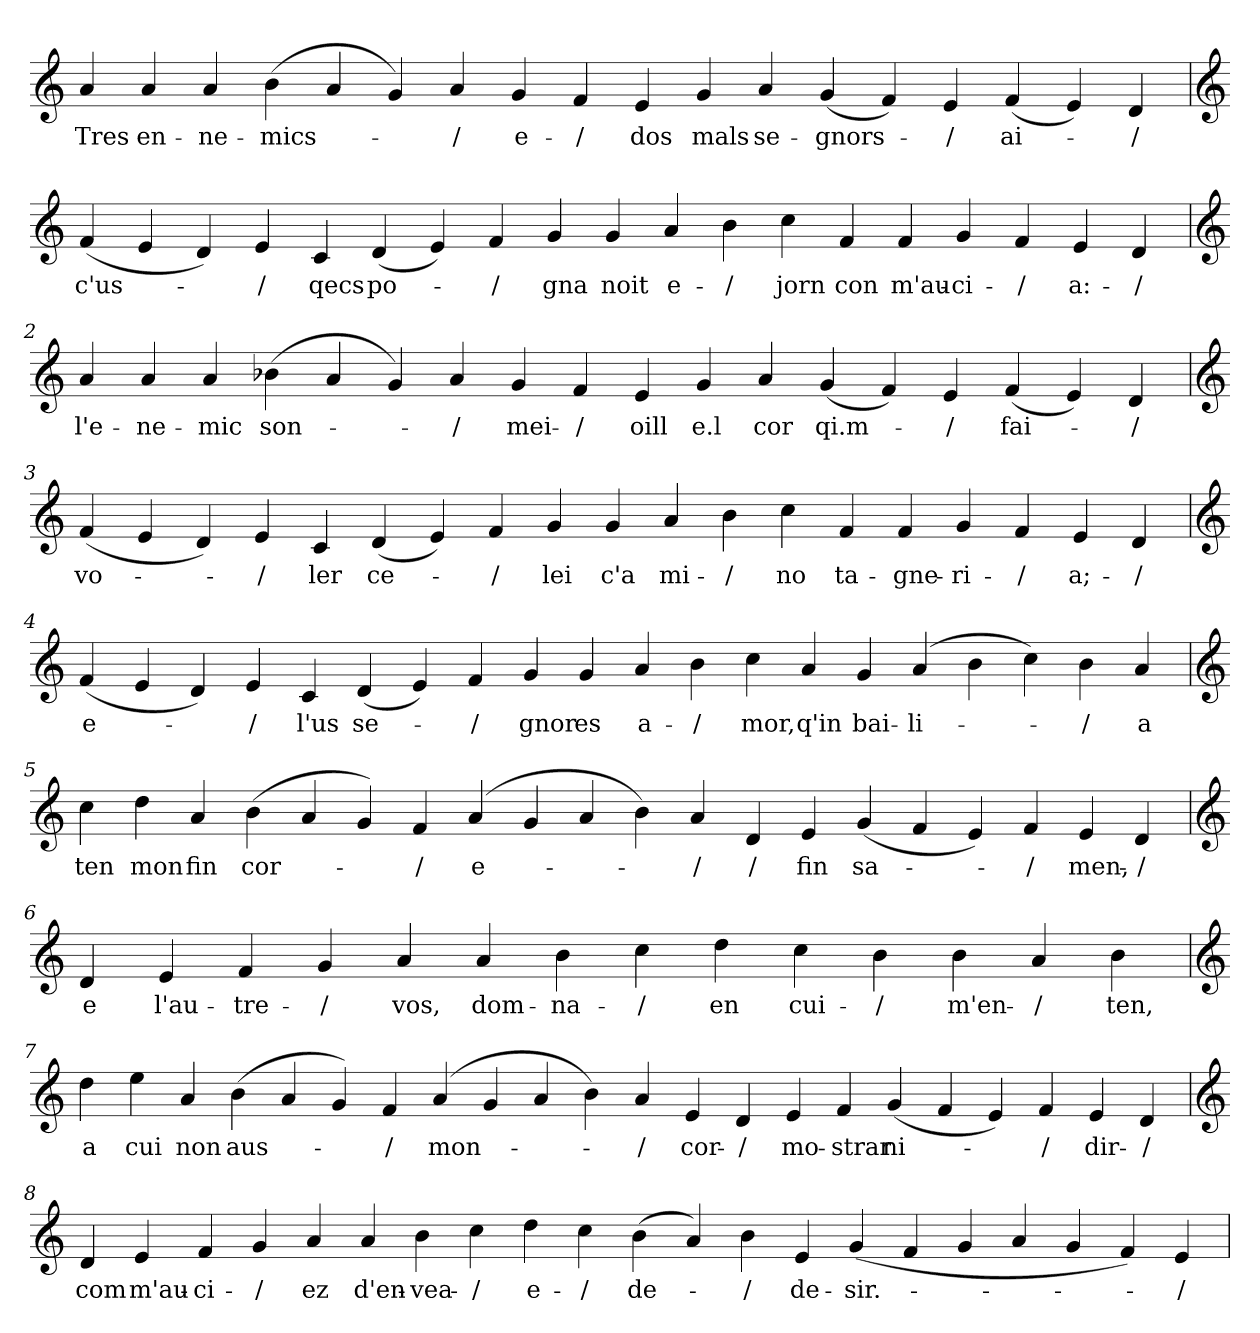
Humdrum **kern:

**kern	**text
*part1	*part1
*staff1	*staff1
*clefG2	*
=	=
4a	Tres
4a	en-
4a	-ne-
(4b	-mics-
4a	.
4g)	.
4a	-/
4g	e-
4f	-/
4e	dos
4g	mals
4a	se-
(4g	-gnors-
4f)	.
4e	-/
(4f	ai-
4e)	.
4d	-/
=1	=1
*clefG2	*
(4f	c'us-
4e	.
4d)	.
4e	-/
4c	qecs
(4d	po-
4e)	.
4f	-/
4g	gna
4g	noit
4a	e-
4b	-/
4cc	jorn
4f	con
4f	m'au-
4g	-ci-
4f	-/
4e	a:-
4d	-/
=2	=2
*clefG2	*
4a	l'e-
4a	-ne-
4a	-mic
(4b-X	son-
4a	.
4g)	.
4a	-/
4g	mei-
4f	-/
4e	oill
4g	e.l
4a	cor
(4g	qi.m-
4f)	.
4e	-/
(4f	fai-
4e)	.
4d	-/
=3	=3
*clefG2	*
(4f	vo-
4e	.
4d)	.
4e	-/
4c	ler
(4d	ce-
4e)	.
4f	-/
4g	lei
4g	c'a
4a	mi-
4b	-/
4cc	no
4f	ta-
4f	-gne-
4g	-ri-
4f	-/
4e	a;-
4d	-/
=4	=4
*clefG2	*
(4f	e-
4e	.
4d)	.
4e	-/
4c	l'us
(4d	se-
4e)	.
4f	-/
4g	gnor
4g	es
4a	a-
4b	-/
4cc	mor,
4a	q'in
4g	bai-
(4a	-li-
4b	.
4cc)	.
4b	-/
4a	a
=5	=5
*clefG2	*
4cc	ten
4dd	mon
4a	fin
(4b	cor-
4a	.
4g)	.
4f	-/
(4a	e-
4g	.
4a	.
4b)	.
4a	-/
4d	/
4e	fin
(4g	sa-
4f	.
4e)	.
4f	-/
4e	men,-
4d	-/
=6	=6
*clefG2	*
4d	e
4e	l'au-
4f	-tre-
4g	-/
4a	vos,
4a	dom-
4b	-na-
4cc	-/
4dd	en
4cc	cui-
4b	-/
4b	m'en-
4a	-/
4b	ten,
=7	=7
*clefG2	*
4dd	a
4ee	cui
4a	non
(4b	aus-
4a	.
4g)	.
4f	-/
(4a	mon-
4g	.
4a	.
4b)	.
4a	-/
4e	cor-
4d	-/
4e	mo-
4f	-strar
(4g	ni-
4f	.
4e)	.
4f	-/
4e	dir-
4d	-/
=8	=8
*clefG2	*
4d	com
4e	m'au-
4f	-ci-
4g	-/
4a	ez
4a	d'en-
4b	-vea-
4cc	-/
4dd	e-
4cc	-/
(4b	de-
4a)	.
4b	-/
4e	de-
(4g	-sir.-
4f	.
4g	.
4a	.
4g	.
4f)	.
4e	-/
=	=
*-	*-
